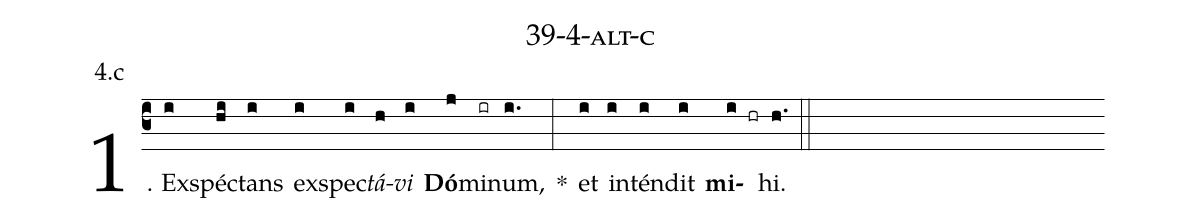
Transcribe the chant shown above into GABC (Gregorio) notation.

name: 39-4-alt-c;
annotation: 4.c;
%%
(c3)1. Ex(i)spéc(hi)tans(i) ex(i)spec(i)<i>tá</i>(h)<i>vi</i>(i) <b>Dó</b>(j)mi(ir)num,(i.) *(:) et(i) in(i)tén(i)dit(i) <b>mi</b>(i hr)hi.(h.) (::)
